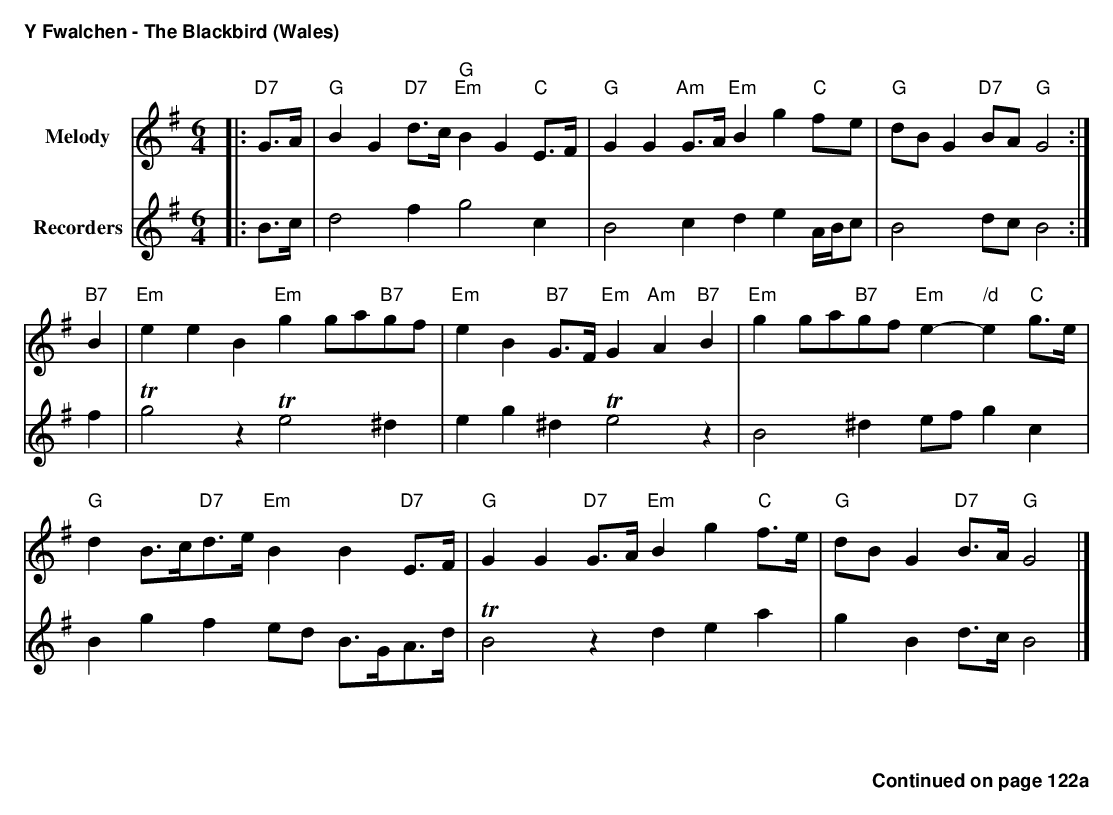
X:1
%%textfont Ariel-Bold 12
T:Y Fwalchen - The Blackbird (Wales)
C:
M:6/4
L:1/8
K:G
V:1 name=Melody
|: "D7"G>A | "G"B2G2 "D7"d>c "G""Em"B2G2"C"E>F | "G"G2G2"Am"G>A "Em"B2g2"C"fe | "G"dBG2"D7"BA "G"G4 :|
"B7"B2 | "Em"e2e2B2 "Em"g2ga"B7"gf | "Em"e2B2 "B7"G>F"Em"G2 "Am"A2"B7"B2 | "Em"g2ga"B7"gf "Em"e2-"/d"e2"C"g>e |
"G"d2B>c"D7"d>e "Em"B2B2"D7"E>F | "G"G2G2"D7"G>A "Em"B2g2"C"f>e | "G"dBG2 "D7"B>A"G"G4 |]
V:2 name=Recorders
|: B>c | d4f2g4c2 | B4c2d2e2 A/B/c | B4dcB4 :|
f2 | Tg4 z2Te4^d2 | e2g2^d2Te4 z2 | B4^d2efg2c2 |
B2g2f2ed B>GA>d | TB4z2 d2e2a2 | g2B2d>cB4 |]
